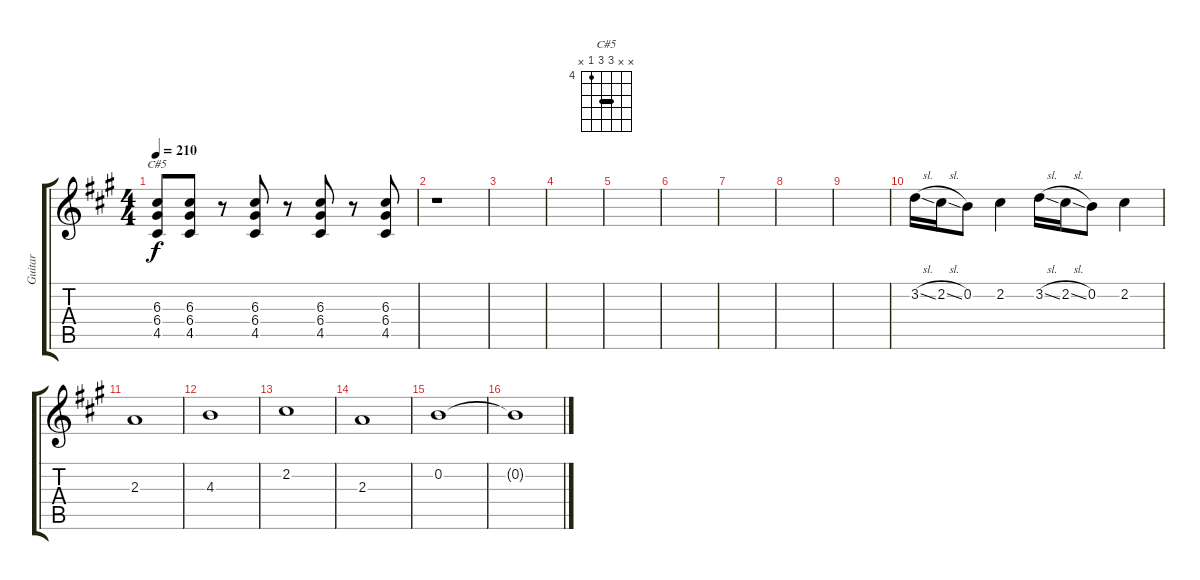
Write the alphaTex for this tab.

\track ("Guitar" "Guitar") {instrument distortionguitar}
\staff {score tabs}
\tuning (E4 B3 G3 D3 A2 E2) {hide}
\chord ("C#5" x x 6 6 4 x) {firstfret 4 barre 6}
\ts (4 4)
\tempo 210
\clef g2
\ks a
(6.3 6.4 4.5).8{ch "C#5" dy f} (6.3 6.4 4.5).8 r.8 (6.3 6.4 4.5).8 r.8 (6.3 6.4 4.5).8 r.8 (6.3 6.4 4.5).8 |
r.1 |
|
|
|
|
|
|
|
3.2{sl}.16{instrument banjo} 2.2{sl}.16 0.2.8 2.2.4 3.2{sl}.16 2.2{sl}.16 0.2.8 2.2.4 |
2.3.1{instrument distortionguitar} |
4.3.1 |
2.2.1 |
2.3.1 |
0.2.1 |
0.2{t}.1
